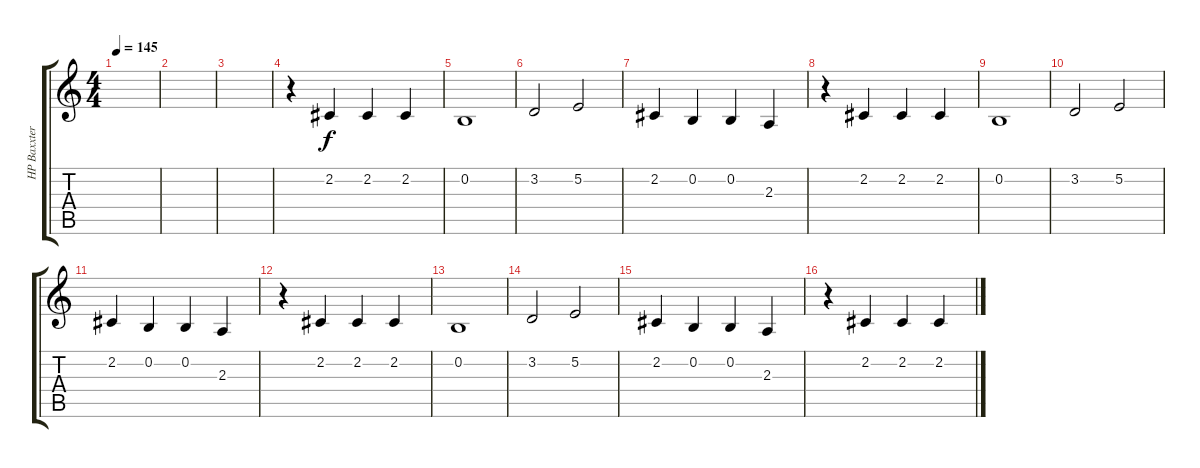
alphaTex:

\track ("HP Baxxter (vocals)" "HP Baxxter") {instrument lead6voice}
\staff {score tabs}
\tuning (E4 B3 G3 D3 A2 E2) {hide}
\ts (4 4)
\tempo 145
\clef g2
\ks c
|
|
|
r.4{volume 12} 2.2.4 2.2.4 2.2.4 |
0.2.1 |
3.2.2 5.2.2 |
2.2.4 0.2.4 0.2.4 2.3.4 |
r.4 2.2.4 2.2.4 2.2.4 |
0.2.1 |
3.2.2 5.2.2 |
2.2.4 0.2.4 0.2.4 2.3.4 |
r.4 2.2.4 2.2.4 2.2.4 |
0.2.1 |
3.2.2{volume 16 instrument fx5brightness} 5.2.2 |
2.2.4 0.2.4 0.2.4 2.3.4 |
r.4 2.2.4 2.2.4 2.2.4
